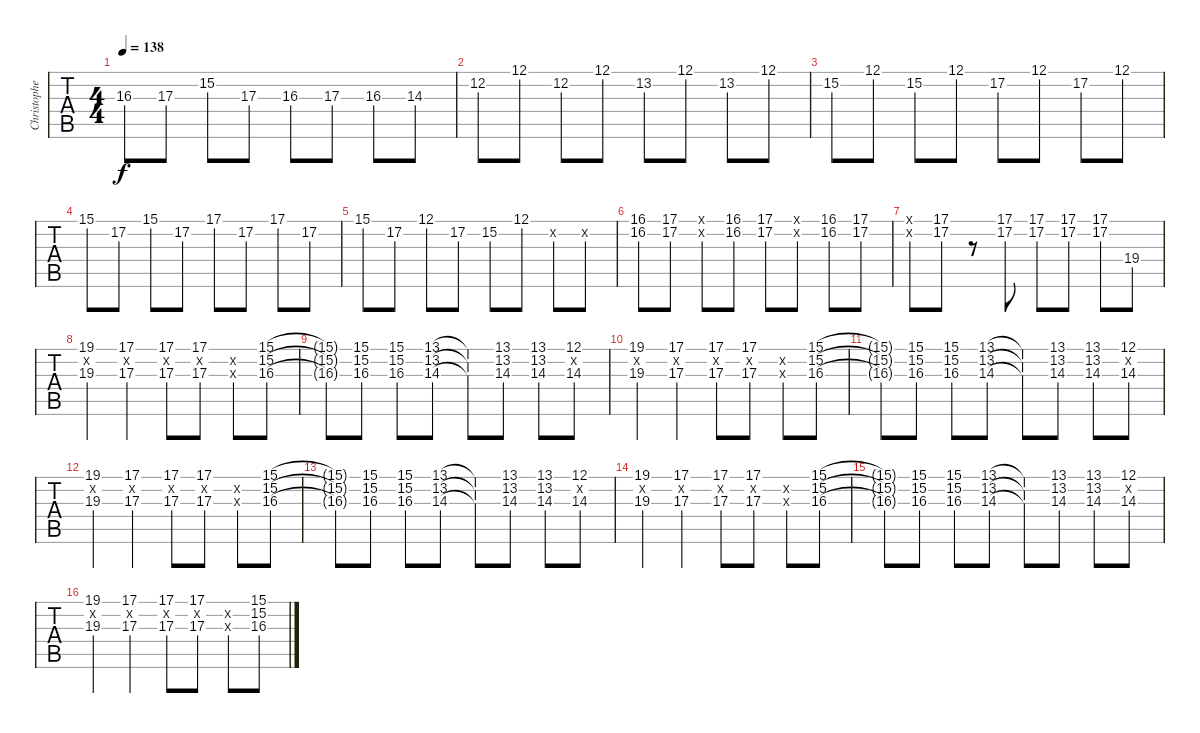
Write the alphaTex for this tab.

\track ("Christopher Thorn's mandolin (arr. for g" "Christophe") {instrument acousticguitarnylon}
\staff {tabs}
\tuning (E4 B3 G3 D3 A2 E2) {hide}
\ts (4 4)
\tempo 138
\clef g2
\ks aminor
16.3{t}.8{dy f} 17.3.8 15.2.8 17.3.8 16.3.8 17.3.8 16.3.8 14.3.8 |
12.2.8 12.1.8 12.2.8 12.1.8 13.2.8 12.1.8 13.2.8 12.1.8 |
15.2.8 12.1.8 15.2.8 12.1.8 17.2.8 12.1.8 17.2.8 12.1.8 |
15.1.8 17.2.8 15.1.8 17.2.8 17.1.8 17.2.8 17.1.8 17.2.8 |
15.1.8 17.2.8 12.1.8 17.2.8 15.2.8 12.1.8 0.2{x}.8 0.2{x}.8 |
(16.1 16.2).8 (17.1 17.2).8 (0.1{x} 0.2{x}).8 (16.1 16.2).8 (17.1 17.2).8 (0.1{x} 0.2{x}).8 (16.1 16.2).8 (17.1 17.2).8 |
(0.1{x} 0.2{x}).8 (17.1 17.2).8 r.8 (17.1 17.2).8 (17.1 17.2).8 (17.1 17.2).8 (17.1 17.2).8 19.4.8 |
(19.1 0.2{x} 19.3).4 (17.1 0.2{x} 17.3).4 (17.1 0.2{x} 17.3).8 (17.1 0.2{x} 17.3).8 (0.2{x} 0.3{x}).8 (15.1 15.2 16.3).8 |
(15.1{t} 15.2{t} 16.3{t}).8 (15.1 15.2 16.3).8 (15.1 15.2 16.3).8 (13.1 13.2 14.3).8 (13.1{t} 13.2{t} 14.3{t}).8 (13.1 13.2 14.3).8 (13.1 13.2 14.3).8 (12.1 0.2{x} 14.3).8 |
(19.1 0.2{x} 19.3).4 (17.1 0.2{x} 17.3).4 (17.1 0.2{x} 17.3).8 (17.1 0.2{x} 17.3).8 (0.2{x} 0.3{x}).8 (15.1 15.2 16.3).8 |
(15.1{t} 15.2{t} 16.3{t}).8 (15.1 15.2 16.3).8 (15.1 15.2 16.3).8 (13.1 13.2 14.3).8 (13.1{t} 13.2{t} 14.3{t}).8 (13.1 13.2 14.3).8 (13.1 13.2 14.3).8 (12.1 0.2{x} 14.3).8 |
(19.1 0.2{x} 19.3).4 (17.1 0.2{x} 17.3).4 (17.1 0.2{x} 17.3).8 (17.1 0.2{x} 17.3).8 (0.2{x} 0.3{x}).8 (15.1 15.2 16.3).8 |
(15.1{t} 15.2{t} 16.3{t}).8 (15.1 15.2 16.3).8 (15.1 15.2 16.3).8 (13.1 13.2 14.3).8 (13.1{t} 13.2{t} 14.3{t}).8 (13.1 13.2 14.3).8 (13.1 13.2 14.3).8 (12.1 0.2{x} 14.3).8 |
(19.1 0.2{x} 19.3).4 (17.1 0.2{x} 17.3).4 (17.1 0.2{x} 17.3).8 (17.1 0.2{x} 17.3).8 (0.2{x} 0.3{x}).8 (15.1 15.2 16.3).8 |
(15.1{t} 15.2{t} 16.3{t}).8 (15.1 15.2 16.3).8 (15.1 15.2 16.3).8 (13.1 13.2 14.3).8 (13.1{t} 13.2{t} 14.3{t}).8 (13.1 13.2 14.3).8 (13.1 13.2 14.3).8 (12.1 0.2{x} 14.3).8 |
(19.1 0.2{x} 19.3).4 (17.1 0.2{x} 17.3).4 (17.1 0.2{x} 17.3).8 (17.1 0.2{x} 17.3).8 (0.2{x} 0.3{x}).8 (15.1 15.2 16.3).8
